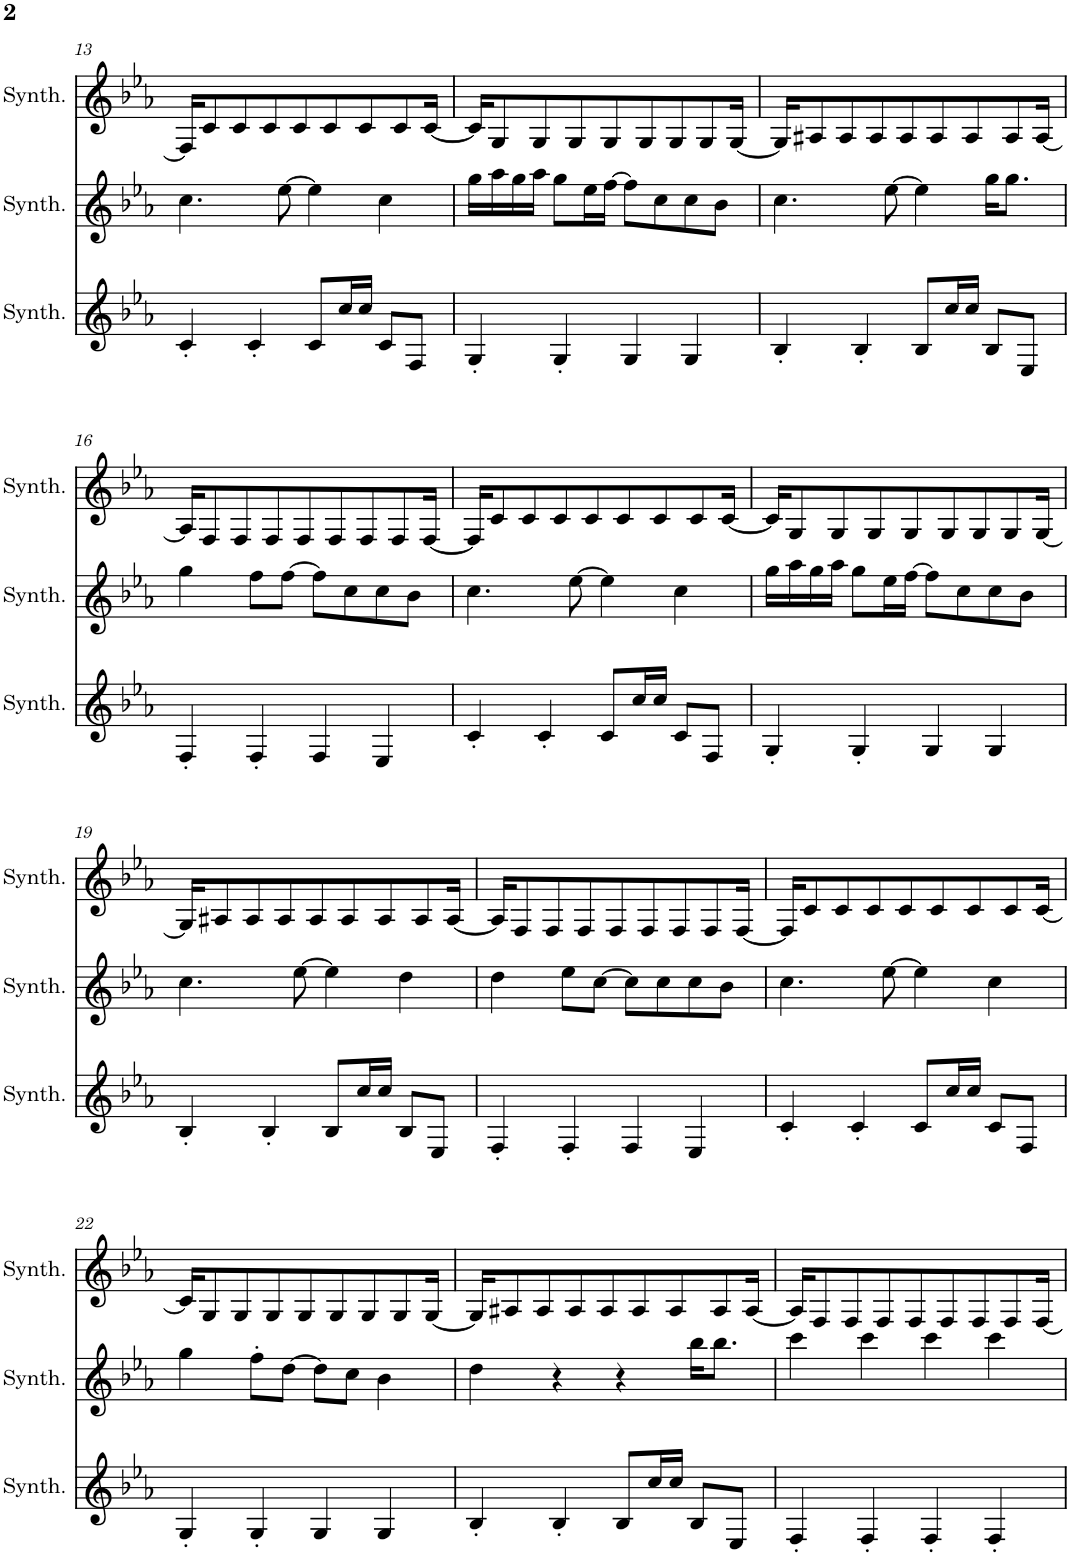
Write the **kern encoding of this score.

**kern	**kern	**kern
*part3	*part2	*part1
*staff3	*staff2	*staff1
*I"Saw Synthesizer	*I"Saw Synthesizer	*I"Saw Synthesizer
*I'Synth.	*I'Synth.	*I'Synth.
!!LO:PB:g=z
*clefG2	*clefG2	*clefG2
*k[b-e-a-]	*k[b-e-a-]	*k[b-e-a-]
*M4/4	*M4/4	*M4/4
=13	=13	=13
4c'/	4.cc\	16F/KL]
.	.	8c/
.	.	8c/
4c'/	.	.
.	.	8c/
.	[8ee-\	.
.	.	8c/
8c/L	4ee-\]	.
.	.	8c/
16cc/L	.	.
16cc/JJ	.	8c/
8c/L	4cc\	.
.	.	8c/
8F/J	.	.
.	.	[16c/Jk
=14	=14	=14
4G'/	16gg\LL	16c/KL]
.	16aa-\	8G/
.	16gg\	.
.	16aa-\JJ	8G/
4G'/	8gg\L	.
.	.	8G/
.	16ee-\L	.
.	[16ff\JJ	8G/
4G/	8ff\L]	.
.	.	8G/
.	8cc\	.
.	.	8G/
4G/	8cc\	.
.	.	8G/
.	8b-\J	.
.	.	[16G/Jk
=15	=15	=15
4B-'/	4.cc\	16G/KL]
.	.	8A#X/
.	.	8A#/
4B-'/	.	.
.	.	8A#/
.	[8ee-\	.
.	.	8A#/
8B-/L	4ee-\]	.
.	.	8A#/
16cc/L	.	.
16cc/JJ	.	8A#/
8B-/L	16gg\KL	.
.	8.gg\J	8A#/
8E-/J	.	.
.	.	[16A#/Jk
!!LO:LB:g=z
=16	=16	=16
4F'/	4gg\	16A#/KL]
.	.	8F/
.	.	8F/
4F'/	8ff\L	.
.	.	8F/
.	[8ff\J	.
.	.	8F/
4F/	8ff\L]	.
.	.	8F/
.	8cc\	.
.	.	8F/
4E-/	8cc\	.
.	.	8F/
.	8b-\J	.
.	.	[16F/Jk
=17	=17	=17
4c'/	4.cc\	16F/KL]
.	.	8c/
.	.	8c/
4c'/	.	.
.	.	8c/
.	[8ee-\	.
.	.	8c/
8c/L	4ee-\]	.
.	.	8c/
16cc/L	.	.
16cc/JJ	.	8c/
8c/L	4cc\	.
.	.	8c/
8F/J	.	.
.	.	[16c/Jk
=18	=18	=18
4G'/	16gg\LL	16c/KL]
.	16aa-\	8G/
.	16gg\	.
.	16aa-\JJ	8G/
4G'/	8gg\L	.
.	.	8G/
.	16ee-\L	.
.	[16ff\JJ	8G/
4G/	8ff\L]	.
.	.	8G/
.	8cc\	.
.	.	8G/
4G/	8cc\	.
.	.	8G/
.	8b-\J	.
.	.	[16G/Jk
!!LO:LB:g=z
=19	=19	=19
4B-'/	4.cc\	16G/KL]
.	.	8A#X/
.	.	8A#/
4B-'/	.	.
.	.	8A#/
.	[8ee-\	.
.	.	8A#/
8B-/L	4ee-\]	.
.	.	8A#/
16cc/L	.	.
16cc/JJ	.	8A#/
8B-/L	4dd\	.
.	.	8A#/
8E-/J	.	.
.	.	[16A#/Jk
=20	=20	=20
4F'/	4dd\	16A#/KL]
.	.	8F/
.	.	8F/
4F'/	8ee-\L	.
.	.	8F/
.	[8cc\J	.
.	.	8F/
4F/	8cc\L]	.
.	.	8F/
.	8cc\	.
.	.	8F/
4E-/	8cc\	.
.	.	8F/
.	8b-\J	.
.	.	[16F/Jk
=21	=21	=21
4c'/	4.cc\	16F/KL]
.	.	8c/
.	.	8c/
4c'/	.	.
.	.	8c/
.	[8ee-\	.
.	.	8c/
8c/L	4ee-\]	.
.	.	8c/
16cc/L	.	.
16cc/JJ	.	8c/
8c/L	4cc\	.
.	.	8c/
8F/J	.	.
.	.	[16c/Jk
!!LO:LB:g=z
=22	=22	=22
4G'/	4gg\	16c/KL]
.	.	8G/
.	.	8G/
4G'/	8ff'\L	.
.	.	8G/
.	[8dd\J	.
.	.	8G/
4G/	8dd\L]	.
.	.	8G/
.	8cc\J	.
.	.	8G/
4G/	4b-\	.
.	.	8G/
.	.	[16G/Jk
=23	=23	=23
4B-'/	4dd\	16G/KL]
.	.	8A#X/
.	.	8A#/
4B-'/	4r	.
.	.	8A#/
.	.	8A#/
8B-/L	4r	.
.	.	8A#/
16cc/L	.	.
16cc/JJ	.	8A#/
8B-/L	16bb-\KL	.
.	8.bb-\J	8A#/
8E-/J	.	.
.	.	[16A#/Jk
=24	=24	=24
4F'/	4ccc\	16A#/KL]
.	.	8F/
.	.	8F/
4F'/	4ccc\	.
.	.	8F/
.	.	8F/
4F'/	4ccc\	.
.	.	8F/
.	.	8F/
4F'/	4ccc\	.
.	.	8F/
.	.	[16F/Jk
=	=	=
*-	*-	*-
